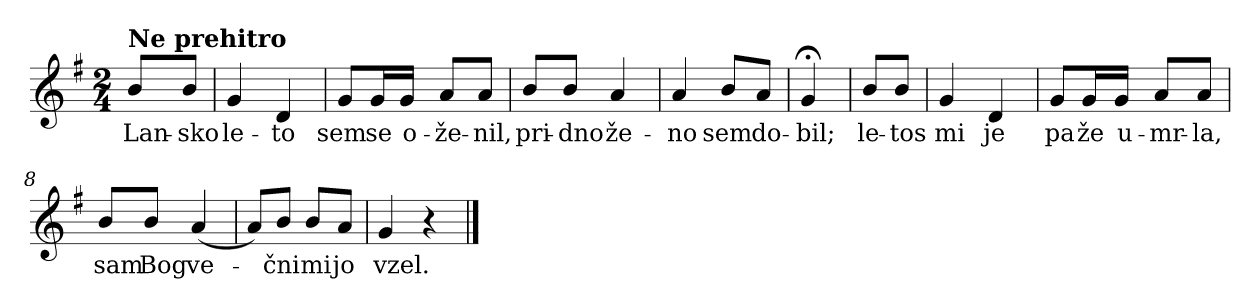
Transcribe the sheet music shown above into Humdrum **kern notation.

**kern	**text
*part1	*part1
*staff1	*staff1
*clefG2	*
*k[f#]	*
*G:	*
*M2/4	*
=	=
!LO:TX:a:B:t=Ne prehitro	!
8b/L	Lan-
8b/J	-sko
=1	=1
4g/	le-
4d/	-to
=2	=2
8g/L	sem
16g/L	se
16g/JJ	o-
8a/L	-že-
8a/J	-nil,
=3	=3
8b/L	pri-
8b/J	-dno
4a/	že-
=4	=4
4a/	-no
8b/L	sem
8a/J	do-
=5	=5
4g;</	-bil;
=5X1	=5X1
8b/L	le-
8b/J	-tos
=6	=6
4g/	mi
4d/	je
=7	=7
8g/L	pa
16g/L	že
16g/JJ	u-
8a/L	-mr-
8a/J	-la,
!!LO:LB:g=z
=8	=8
8b/L	sam
8b/J	Bog
(<4a/	ve-
=9	=9
8a/L)	.
8b/J	-čni
8b/L	mi
8a/J	jo
=10	=10
4g/	vzel.
4r	.
==	==
*-	*-
